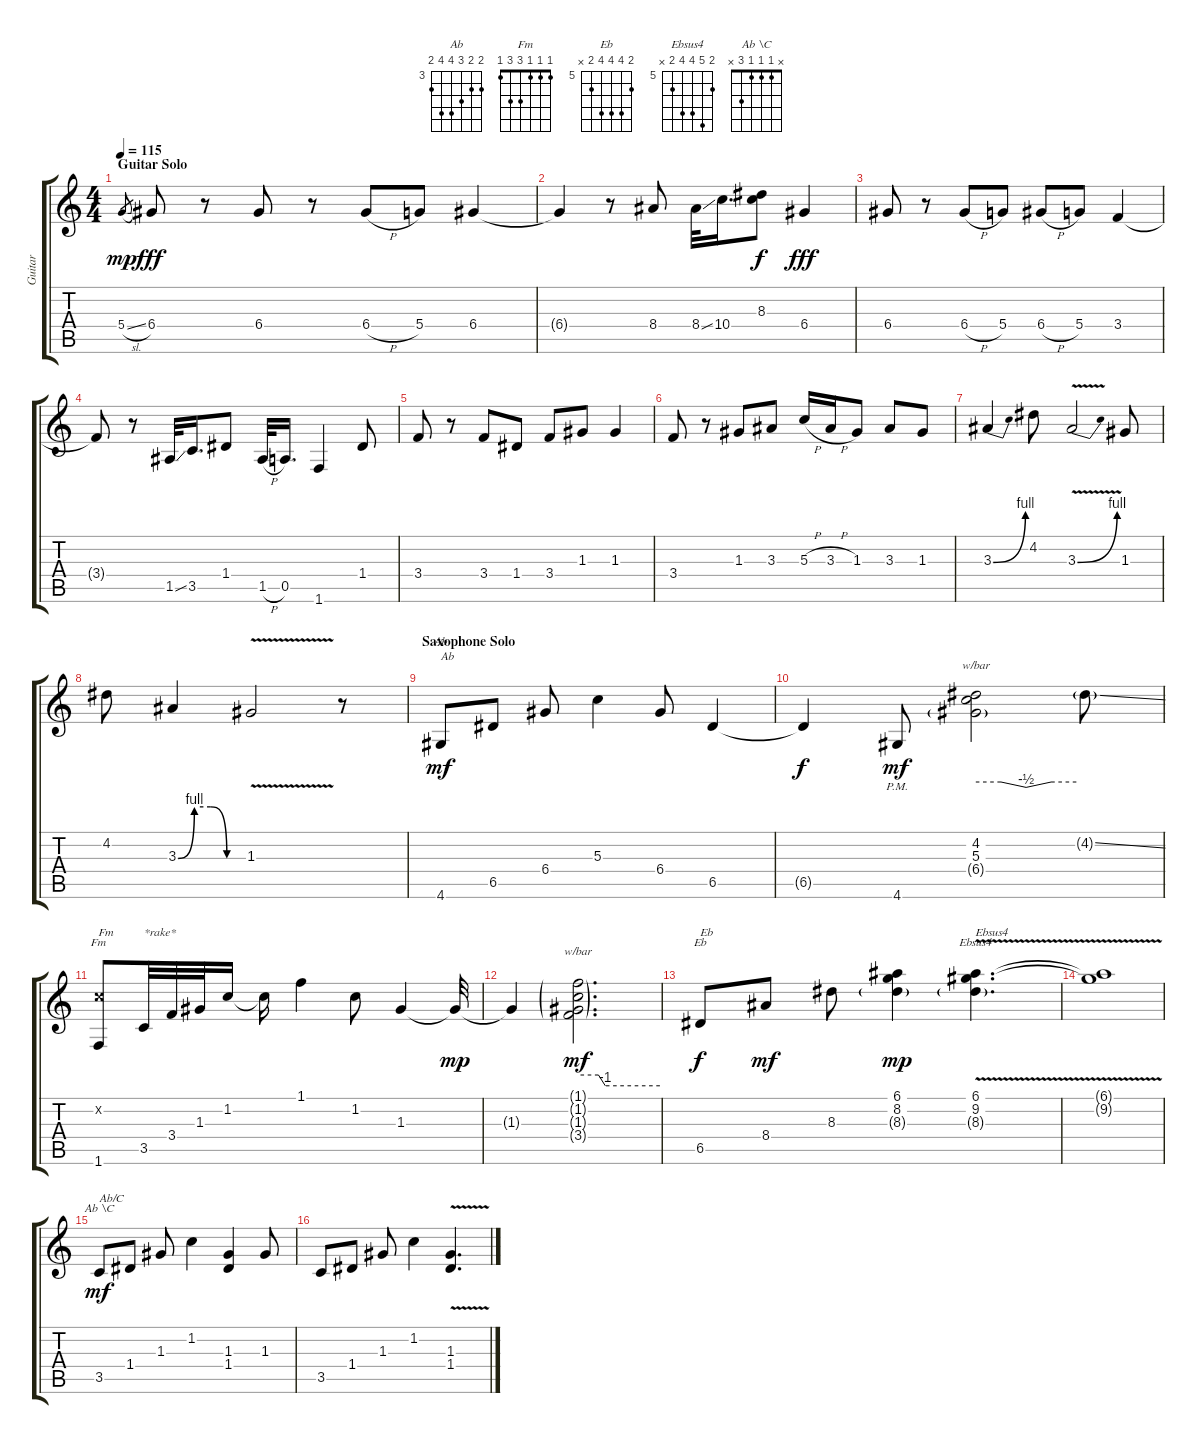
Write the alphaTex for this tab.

\track ("Guitar" "Guitar") {instrument distortionguitar}
\staff {score tabs}
\tuning (E4 B3 G3 D3 A2 E2) {hide}
\chord ("Ab" 4 4 5 6 6 4) {firstfret 3}
\chord ("Fm" 1 1 1 3 3 1)
\chord ("Eb" 6 8 8 8 6 x) {firstfret 5}
\chord ("Ebsus4" 6 9 8 8 6 x) {firstfret 5}
\chord ("Ab \\C" x 1 1 1 3 x)
\ts (4 4)
\section ("" "Guitar Solo")
\tempo 115
\clef g2
\ks c
5.4{sl}.8{gr dy mp} 6.4.8{dy fff} r.8 6.4.8 r.8 6.4{h}.8 5.4.8 6.4.4 |
6.4{t}.4 r.8 8.4.8 8.4{ss}.32 10.4.16{d} (8.3 10.4{t}).8{dy f} 6.4.4{dy fff} |
6.4.8 r.8 6.4{h}.8 5.4.8 6.4{h}.8 5.4.8 3.4.4 |
3.4{t}.8 r.8 1.5{ss}.32 3.5.16{d} 1.4.8 1.5{h}.32 0.5.16{d} 1.6.4 1.4.8 |
3.4.8 r.8 3.4.8 1.4.8 3.4.8 1.3.8 1.3.4 |
3.4.8 r.8 1.3.8 3.3.8 5.3{h}.16 3.3{h}.16 1.3.8 3.3.8 1.3.8 |
3.3{be (bend 0 0 60 4)}.4 4.2.8 3.3{be (bend 0 0 60 4) v}.2 1.3.8 |
4.2.8 3.3{be (custom 0 0 15 4 30 4 45 0 60 0)}.4 1.3{v}.2 r.8 |
\section ("" "Saxophone Solo")
4.6.8{ch "Ab" txt "Ab" dy mf} 6.5.8 6.4.8 5.3.4 6.4.8 6.5.4 |
6.5{t}.4{dy f} 4.6{pm}.8{dy mf} (4.2 5.3 6.4{g}).2{tbe (custom default 0 0 15 0 30 -2 45 0 60 0)} 4.2{ss g}.8 |
(1.2{x} 1.6).8{ch "Fm" txt "Fm"} 3.5.32{txt "*rake*"} 3.4.32 1.3.32 1.2.16 1.2{t}.16 1.1.4 1.2.8 1.3.4 1.3{t}.32{dy mp} |
1.3{t}.4 (1.1{g} 1.2{g} 1.3{g} 3.4{g}).2{d tbe (custom default 0 0 15 0 20 -4 60 -4) dy mf} |
6.5.8{ch "Eb" txt "Eb" dy f} 8.4.8{dy mf} 8.3.8 (6.1 8.2 8.3{g}).4{dy mp} (6.1{v} 9.2{v} 8.3{v g}).4{d ch "Ebsus4" txt "Ebsus4"} |
(6.1{t} 9.2{t}).1 |
3.5.8{ch "Ab \\C" txt "Ab/C" dy mf} 1.4.8 1.3.8 1.2.4 (1.3 1.4).4 1.3.8 |
3.5.8 1.4.8 1.3.8 1.2.4 (1.3{v} 1.4{v}).4{d}
